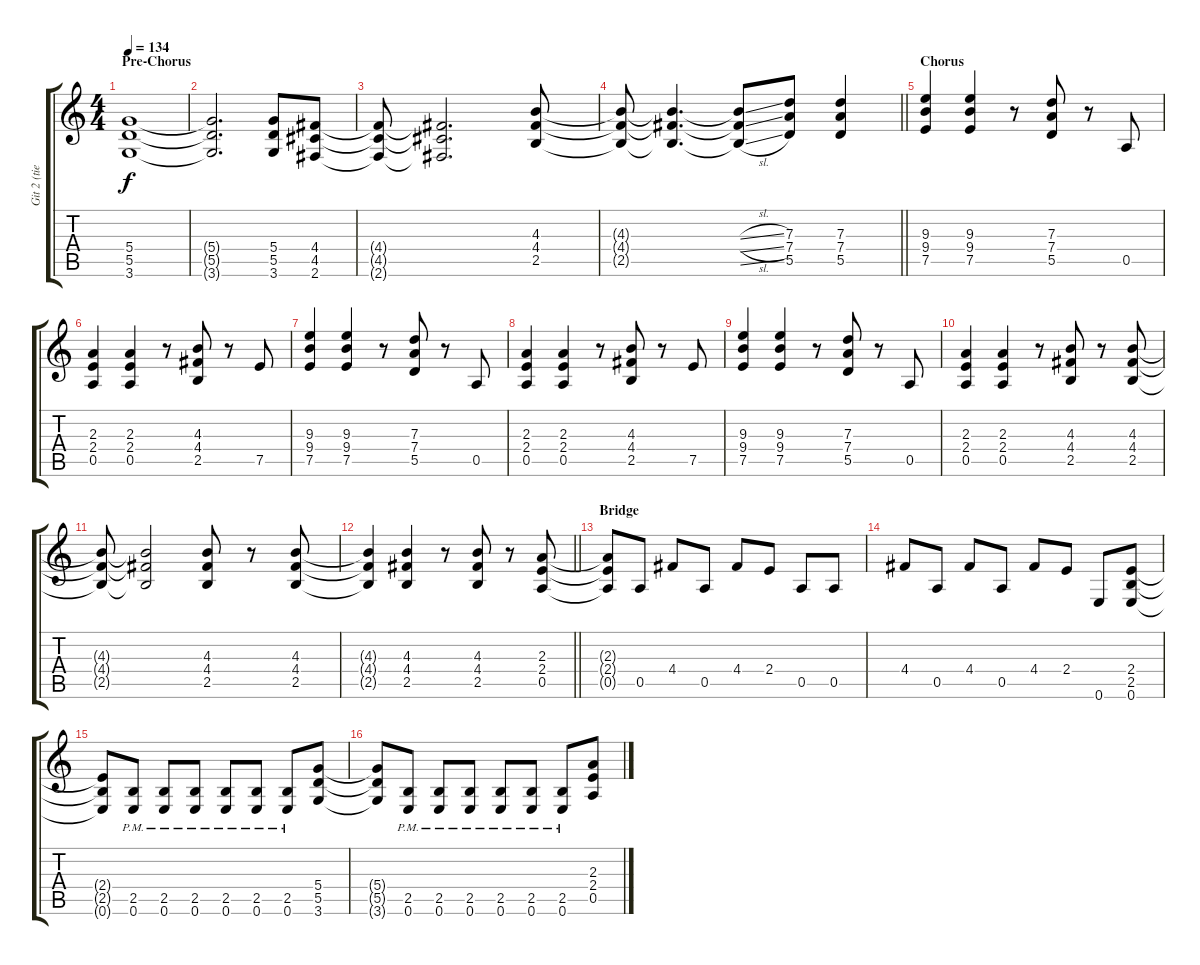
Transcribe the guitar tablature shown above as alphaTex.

\track ("Git 2 (tief)" "Git 2 (tie") {instrument distortionguitar}
\staff {score tabs}
\tuning (E4 B3 G3 D3 A2 E2) {hide}
\ts (4 4)
\section ("" "Pre-Chorus")
\tempo 134
\clef g2
\ks c
(5.4{t} 5.5{t} 3.6{t}).1{dy f} |
(5.4{t} 5.5{t} 3.6{t}).2{d} (5.4 5.5 3.6).8 (4.4 4.5 2.6).8 |
(4.4{t} 4.5{t} 2.6{t}).8 (4.4{t} 4.5{t} 2.6{t}).2{d} (4.3 4.4 2.5).8 |
\barLineRight lightlight
(4.3{t} 4.4{t} 2.5{t}).8 (4.3{t} 4.4{t} 2.5{t}).4{d} (4.3{sl t} 4.4{sl t} 2.5{sl t}).8 (7.3 7.4 5.5).8 (7.3 7.4 5.5).4 |
\section ("" "Chorus")
(9.3 9.4 7.5).4 (9.3 9.4 7.5).4 r.8 (7.3 7.4 5.5).8 r.8 0.5.8 |
(2.3 2.4 0.5).4 (2.3 2.4 0.5).4 r.8 (4.3 4.4 2.5).8 r.8 7.5.8 |
(9.3 9.4 7.5).4 (9.3 9.4 7.5).4 r.8 (7.3 7.4 5.5).8 r.8 0.5.8 |
(2.3 2.4 0.5).4 (2.3 2.4 0.5).4 r.8 (4.3 4.4 2.5).8 r.8 7.5.8 |
(9.3 9.4 7.5).4 (9.3 9.4 7.5).4 r.8 (7.3 7.4 5.5).8 r.8 0.5.8 |
(2.3 2.4 0.5).4 (2.3 2.4 0.5).4 r.8 (4.3 4.4 2.5).8 r.8 (4.3 4.4 2.5).8 |
(4.3{t} 4.4{t} 2.5{t}).8 (4.3{t} 4.4{t} 2.5{t}).2 (4.3 4.4 2.5).8 r.8 (4.3 4.4 2.5).8 |
\barLineRight lightlight
(4.3{t} 4.4{t} 2.5{t}).4 (4.3 4.4 2.5).4 r.8 (4.3 4.4 2.5).8 r.8 (2.3 2.4 0.5).8 |
\section ("" "Bridge")
(2.3{t} 2.4{t} 0.5{t}).8 0.5.8 4.4.8 0.5.8 4.4.8 2.4.8 0.5.8 0.5.8 |
4.4.8 0.5.8 4.4.8 0.5.8 4.4.8 2.4.8 0.6.8 (2.4 2.5 0.6).8 |
(2.4{t} 2.5{t} 0.6{t}).8 (2.5{pm} 0.6{pm}).8 (2.5{pm} 0.6{pm}).8 (2.5{pm} 0.6{pm}).8 (2.5{pm} 0.6{pm}).8 (2.5{pm} 0.6{pm}).8 (2.5{pm} 0.6{pm}).8 (5.4 5.5 3.6).8 |
(5.4{t} 5.5{t} 3.6{t}).8 (2.5{pm} 0.6{pm}).8 (2.5{pm} 0.6{pm}).8 (2.5{pm} 0.6{pm}).8 (2.5{pm} 0.6{pm}).8 (2.5{pm} 0.6{pm}).8 (2.5{pm} 0.6{pm}).8 (2.3 2.4 0.5).8
